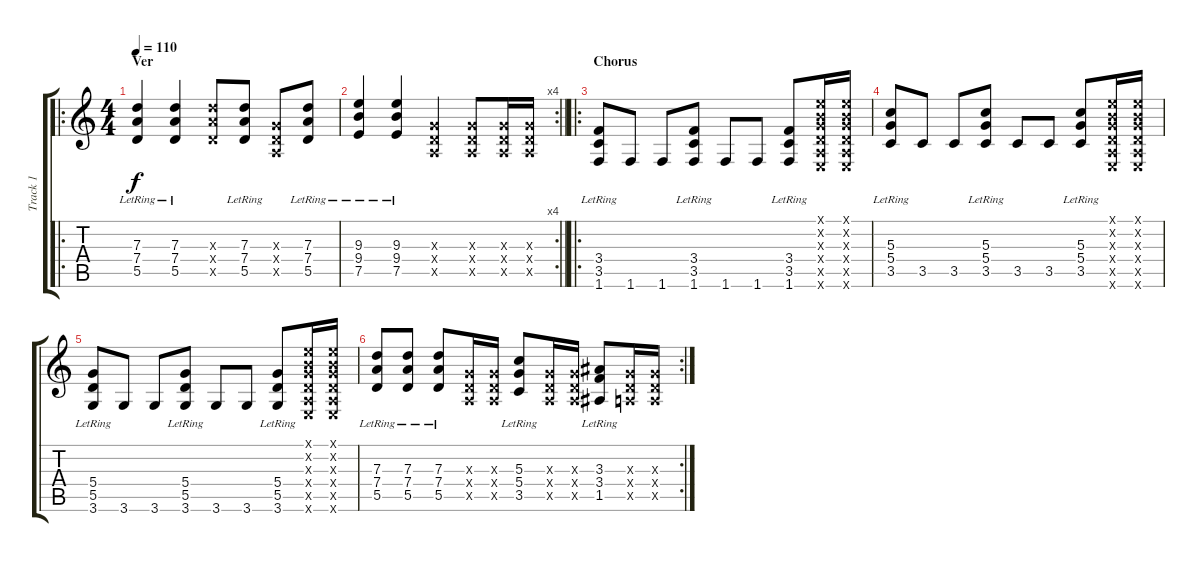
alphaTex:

\track ("Track 1" "Track 1") {instrument distortionguitar}
\staff {score tabs}
\tuning (E4 B3 G3 D3 A2 E2) {hide}
\ro
\ts (4 4)
\section ("" "Ver")
\tempo 110
\clef g2
\ks c
(7.3{lr} 7.4{lr} 5.5{lr}).4{dy f} (7.3{lr} 7.4{lr} 5.5{lr}).4 (7.3{x} 7.4{x} 5.5{x}).8 (7.3{lr} 7.4{lr} 5.5{lr}).8 (0.3{x} 0.4{x} 0.5{x}).8 (7.3{lr} 7.4{lr} 5.5{lr}).8 |
\rc 4
\barLineRight lightlight
(9.3{lr} 9.4{lr} 7.5{lr}).4 (9.3{lr} 9.4{lr} 7.5{lr}).4 (0.3{x} 0.4{x} 0.5{x}).4 (0.3{x} 0.4{x} 0.5{x}).8 (0.3{x} 0.4{x} 0.5{x}).16 (0.3{x} 0.4{x} 0.5{x}).16 |
\ro
\section ("" "Chorus")
(3.4{lr} 3.5{lr} 1.6).8 1.6.8 1.6.8 (3.4{lr} 3.5{lr} 1.6).8 1.6.8 1.6.8 (3.4{lr} 3.5{lr} 1.6).8 (0.1{x} 0.2{x} 0.3{x} 0.4{x} 0.5{x} 0.6{x}).16 (0.1{x} 0.2{x} 0.3{x} 0.4{x} 0.5{x} 0.6{x}).16 |
(5.3{lr} 5.4{lr} 3.5).8 3.5.8 3.5.8 (5.3{lr} 5.4{lr} 3.5).8 3.5.8 3.5.8 (5.3{lr} 5.4{lr} 3.5).8 (0.1{x} 0.2{x} 0.3{x} 0.4{x} 0.5{x} 0.6{x}).16 (0.1{x} 0.2{x} 0.3{x} 0.4{x} 0.5{x} 0.6{x}).16 |
(5.4{lr} 5.5{lr} 3.6).8 3.6.8 3.6.8 (5.4{lr} 5.5{lr} 3.6).8 3.6.8 3.6.8 (5.4{lr} 5.5{lr} 3.6).8 (0.1{x} 0.2{x} 0.3{x} 0.4{x} 0.5{x} 0.6{x}).16 (0.1{x} 0.2{x} 0.3{x} 0.4{x} 0.5{x} 0.6{x}).16 |
\rc 2
(7.3{lr} 7.4{lr} 5.5{lr}).8 (7.3{lr} 7.4{lr} 5.5{lr}).8 (7.3{lr} 7.4{lr} 5.5{lr}).8 (0.3{x} 0.4{x} 0.5{x}).16 (0.3{x} 0.4{x} 0.5{x}).16 (5.3{lr} 5.4{lr} 3.5{lr}).8 (0.3{x} 0.4{x} 0.5{x}).16 (0.3{x} 0.4{x} 0.5{x}).16 (3.3{lr} 3.4{lr} 1.5{lr}).8 (0.3{x} 0.4{x} 0.5{x}).16 (0.3{x} 0.4{x} 0.5{x}).16
